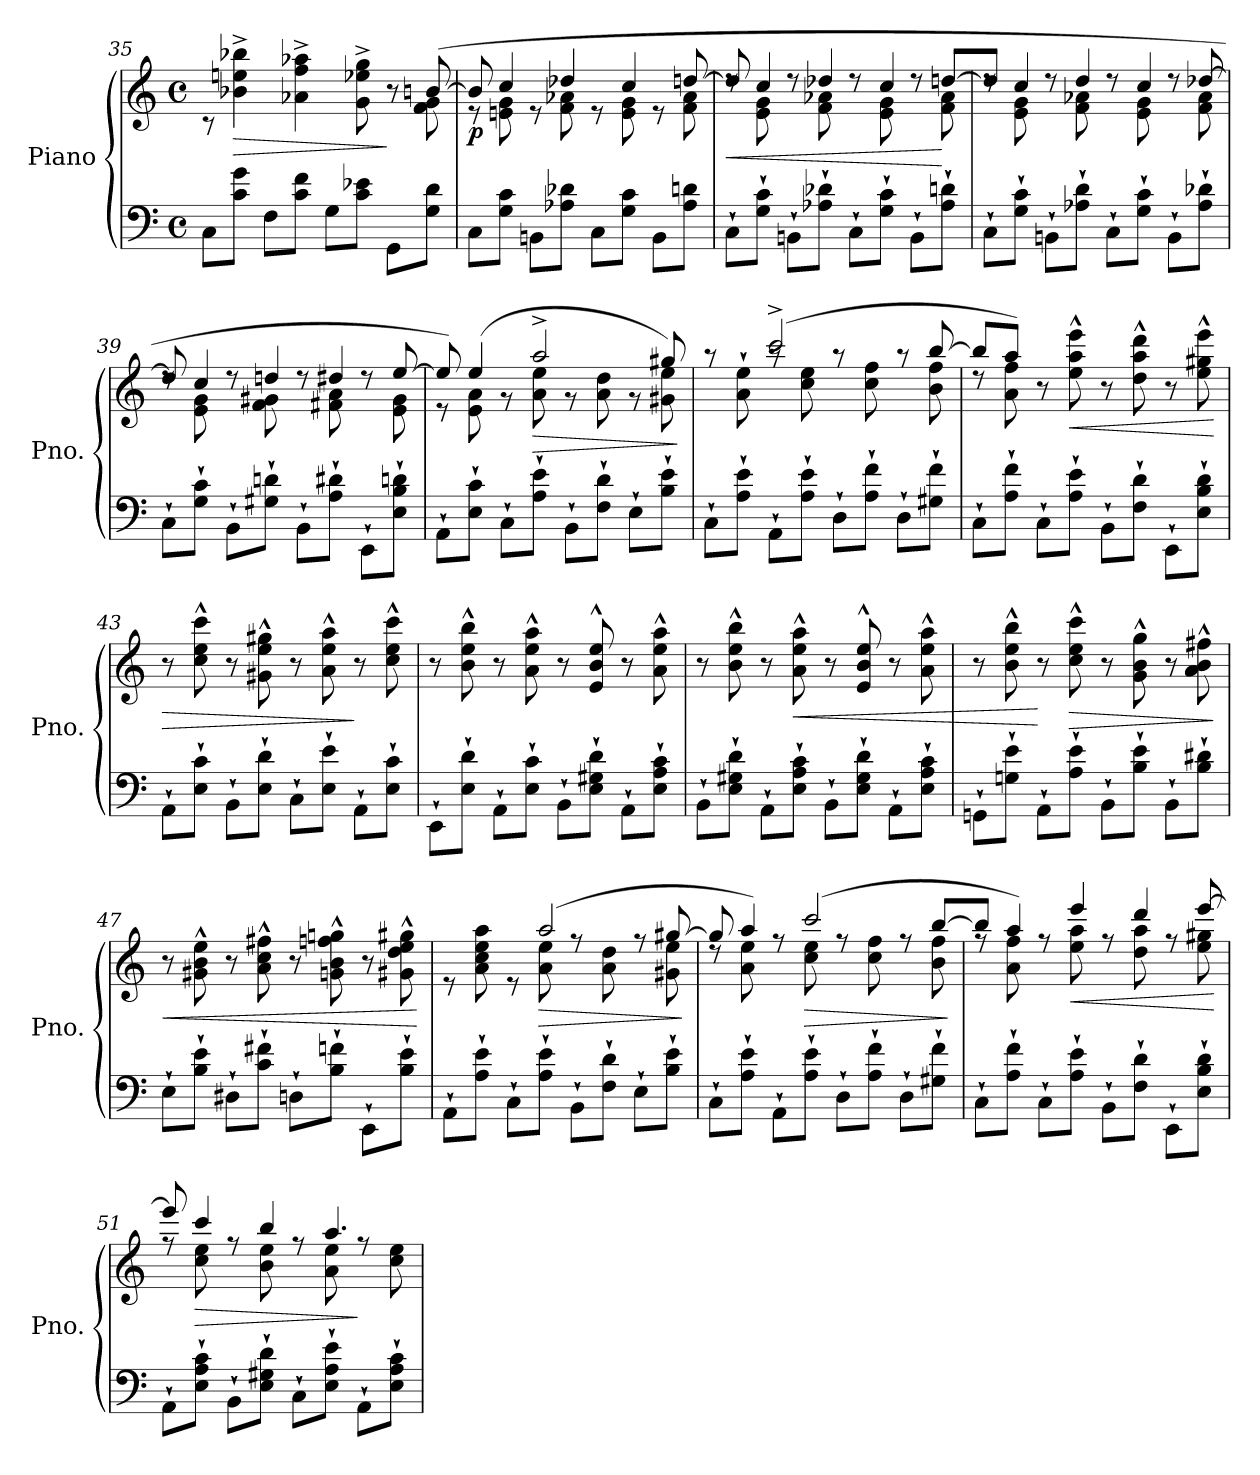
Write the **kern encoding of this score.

**kern	**kern	**dynam
*part1	*part1	*part1
*staff2	*staff1	*staff1/2
*I"Piano	*	*
*I'Pno.	*	*
*clefF4	*clefG2	*
*k[]	*k[]	*
*M4/4	*M4/4	*
*met(c)	*met(c)	*
=35	=35	=35
*	*^	*
8C\L	8rc	2ryy	.
!	!	!	!LO:HP:b
8c\ 8g\J	4b-X\^ 4een\^ 4bb-X\^	.	>
8F\L	.	.	.
8c\ 8f\J	4a-X\^ 4ff\^ 4aa-X\^	.	.
8G\L	.	4ryy	.
8c\ 8e-X\J	8g\^ 8ee-X\^ 8gg\^	.	.
8GG\L	8r	8ryy	]
8G\ 8d\J	(>[8bn/	8f\ 8g\	.
!!LO:LB:g=z	!!
=36	=36	=36	=36
!	!	!	!LO:DY:b
8C\L	8b/]	8r	p
8G\ 8c\J	4cc/	8en\ 8g\	.
8BBn\L	.	8r	.
8A-X\ 8d-X\J	4dd-X/	8f\ 8a-X\	.
8C\L	.	8r	.
8G\ 8c\J	4cc/	8e\ 8g\	.
8BB\L	.	8r	.
8A-\ 8dn\J	[8ddn/	8f\ 8a-\	.
=37	=37	=37	=37
!	!	!	!LO:HP:b
8C`\L	8dd/]	8rdd	<
8G\` 8c\`J	4cc/	8e\ 8g\	.
8BBn`\L	.	8rdd	.
8A-X\` 8d-X\`J	4dd-X/	8f\ 8a-X\	.
8C`\L	.	8rdd	.
8G\` 8c\`J	4cc/	8e\ 8g\	.
8BB`\L	.	8rdd	.
8A-\` 8dn\`J	[8ddn/L	8f\ 8a-\	[
=38	=38	=38	=38
8C`\L	8dd/J]	8rdd	.
8G\` 8c\`J	4cc/	8e\ 8g\	.
8BBn`\L	.	8rdd	.
8A-X\` 8d\`J	4dd/	8f\ 8a-X\	.
8C`\L	.	8rdd	.
8G\` 8c\`J	4cc/	8e\ 8g\	.
8BB`\L	.	8rdd	.
8A-\` 8d-X\`J	[8dd-X/	8f\ 8a-\	.
!!LO:LB:g=z	!!
=39	=39	=39	=39
8C`\L	8dd-/]	8rdd	.
8G\` 8c\`J	4cc/	8e\ 8g\	.
8BB`\L	.	8rdd	.
8G#X\` 8dn\`J	4ddn/	8f\ 8g#X\	.
8BB`\L	.	8rdd	.
8A\` 8d#X\`J	4dd#X/	8f#X\ 8a\	.
8EE`\L	.	8rdd	.
8E\` 8B\` 8dn\`J	[8ee/	8e\ 8g#\	.
=40	=40	=40	=40
8AA`\L	8ee/])	8r	.
8E\` 8c\`J	(>4ee/	8e\ 8a\	.
8C`\L	.	8r	.
!	!	!	!LO:HP:b
8A\` 8e\`J	2aa^/	8a\ 8ee\	>
8BB`\L	.	8r	.
8F\` 8d\`J	.	8a\ 8dd\	.
8E`\L	.	8r	.
8B\` 8e\`J	8gg#X/)	8g#X\ 8ee\	.
*	*v	*v	*
.	.	]
=41	=41	=41
*	*^	*
8C`\L	4ryy	8raa	.
8A\` 8e\`J	.	8a\` 8ee\`	.
8AA`\L	(>2ccc^/	8raa	.
8A\` 8e\`J	.	8cc\ 8ee\	.
8D`\L	.	8raa	.
8A\` 8f\`J	.	8cc\ 8ff\	.
8D`\L	8ryy	8raa	.
8G#X\` 8f\`J	[8bb/	8b\ 8ff\	.
=42	=42	=42	=42
8C`\L	8bb/L]	8rdd	.
8A\` 8f\`J	8aa/J)	8a\ 8ff\	.
8C`\L	8r	8ryy	.
!	!	!	!LO:HP:b
8A\` 8e\`J	8ee\^^ 8aa\^^ 8eee\^^	8ryy	<
8BB`\L	8r	2ryy	.
8F\` 8d\`J	8dd\^^ 8aa\^^ 8ddd\^^	.	.
8EE`\L	8r	.	.
8E\` 8B\` 8d\`J	8ee\^^ 8gg#X\^^ 8eee\^^	.	.
*	*v	*v	*
.	.	[
!!LO:PB:g=z
=43	=43	=43
!	!	!LO:HP:b
8AA`\L	8r	>
8E\` 8c\`J	8cc\^^ 8ee\^^ 8ccc\^^	.
8BB`\L	8r	.
8E\` 8d\`J	8g#X\^^ 8ee\^^ 8gg#X\^^	.
8C`\L	8r	.
8E\` 8e\`J	8a\^^ 8ee\^^ 8aa\^^	.
8AA`\L	8r	]
8E\` 8c\`J	8cc\^^ 8ee\^^ 8ccc\^^	.
=44	=44	=44
8EE`\L	8r	.
8E\` 8d\`J	8b\^^ 8ee\^^ 8bb\^^	.
8AA`\L	8r	.
8E\` 8c\`J	8a\^^ 8ee\^^ 8aa\^^	.
8BB`\L	8r	.
8E\` 8G#X\` 8d\`J	8e/^^ 8b/^^ 8ee/^^	.
8AA`\L	8r	.
8E\` 8A\` 8c\`J	8a\^^ 8ee\^^ 8aa\^^	.
=45	=45	=45
8BB`\L	8r	.
8E\` 8G#X\` 8d\`J	8b\^^ 8ee\^^ 8bb\^^	.
8AA`\L	8r	.
!	!	!LO:HP:b
8E\` 8A\` 8c\`J	8a\^^ 8ee\^^ 8aa\^^	<
8BB`\L	8r	.
8E\` 8G#\` 8d\`J	8e/^^ 8b/^^ 8ee/^^	.
8AA`\L	8r	.
8E\` 8A\` 8c\`J	8a\^^ 8ee\^^ 8aa\^^	.
=46	=46	=46
8GGn`\L	8r	.
8Gn\` 8e\`J	8b\^^ 8ee\^^ 8bb\^^	.
8AA`\L	8r	[
!	!	!LO:HP:b
8A\` 8e\`J	8cc\^^ 8ee\^^ 8ccc\^^	>
8BB`\L	8r	.
8B\` 8e\`J	8g\^^ 8b\^^ 8gg\^^	.
8BB`\L	8r	.
8B\` 8d#X\`J	8a\^^ 8b\^^ 8ff#X\^^	.
.	.	]
!!LO:LB:g=z
=47	=47	=47
!	!	!LO:HP:b
8E`\L	8r	<
8B\` 8e\`J	8g#X\^^ 8b\^^ 8ee\^^	.
8D#X`\L	8r	.
8c\` 8f#X\`J	8a\^^ 8cc\^^ 8ff#X\^^	.
8Dn`\L	8r	.
8B\` 8fn\`J	8gn\^^ 8b\^^ 8ffn\^^ 8ggn\^^	.
8EE`\L	8r	.
8B\` 8e\`J	8g#X\^^ 8dd\^^ 8ee\^^ 8gg#X\^^	.
.	.	[
=48	=48	=48
*	*^	*
8AA`\L	8re	4.ryy	.
8A\` 8e\`J	8a\ 8cc\ 8ee\ 8aa\	.	.
8C`\L	8re	.	.
!	!	!	!LO:HP:b
8A\` 8e\`J	(>2aa/	8a\ 8ee\	>
8BB`\L	.	8rff	.
8F\` 8d\`J	.	8a\ 8dd\	.
8E`\L	.	8rff	.
8B\` 8e\`J	[8gg#X/	8g#X\ 8ee\	.
*	*v	*v	*
.	.	]
=49	=49	=49
*	*^	*
8C`\L	8gg#/]	8rdd	.
8A\` 8e\`J	4aa/)	8a\ 8ee\	.
8AA`\L	.	8rff	.
!	!	!	!LO:HP:b
8A\` 8e\`J	(>2ccc/	8cc\ 8ee\	>
8D`\L	.	8rff	.
8A\` 8f\`J	.	8cc\ 8ff\	.
8D`\L	.	8rff	.
8G#X\` 8f\`J	[8bb/L	8b\ 8ff\	.
*	*v	*v	*
.	.	]
=50	=50	=50
*	*^	*
8C`\L	8bb/J]	8rff	.
8A\` 8f\`J	4aa/)	8a\ 8ff\	.
8C`\L	.	8rff	.
!	!	!	!LO:HP:b
8A\` 8e\`J	4eee/	8ee\ 8aa\	<
8BB`\L	.	8rff	.
8F\` 8d\`J	4ddd/	8dd\ 8aa\	.
8EE`\L	.	8rff	.
8E\` 8B\` 8d\`J	[8eee/	8ee\ 8gg#X\	.
*	*v	*v	*
.	.	[
!!LO:LB:g=z
=51	=51	=51
*	*^	*
8AA`\L	8eee/]	8rff	.
!	!	!	!LO:HP:b
8E\` 8A\` 8c\`J	4ccc/	8cc\ 8ee\	>
8BB`\L	.	8rff	.
8E\` 8G#X\` 8d\`J	4bb/	8b\ 8ee\	.
8C`\L	.	8rff	.
8E\` 8A\` 8e\`J	4.aa/	8a\ 8ee\	.
8AA`\L	.	8rff	]
8E\` 8A\` 8c\`J	.	8cc\ 8ee\	.
*	*v	*v	*
=	=	=
*-	*-	*-
